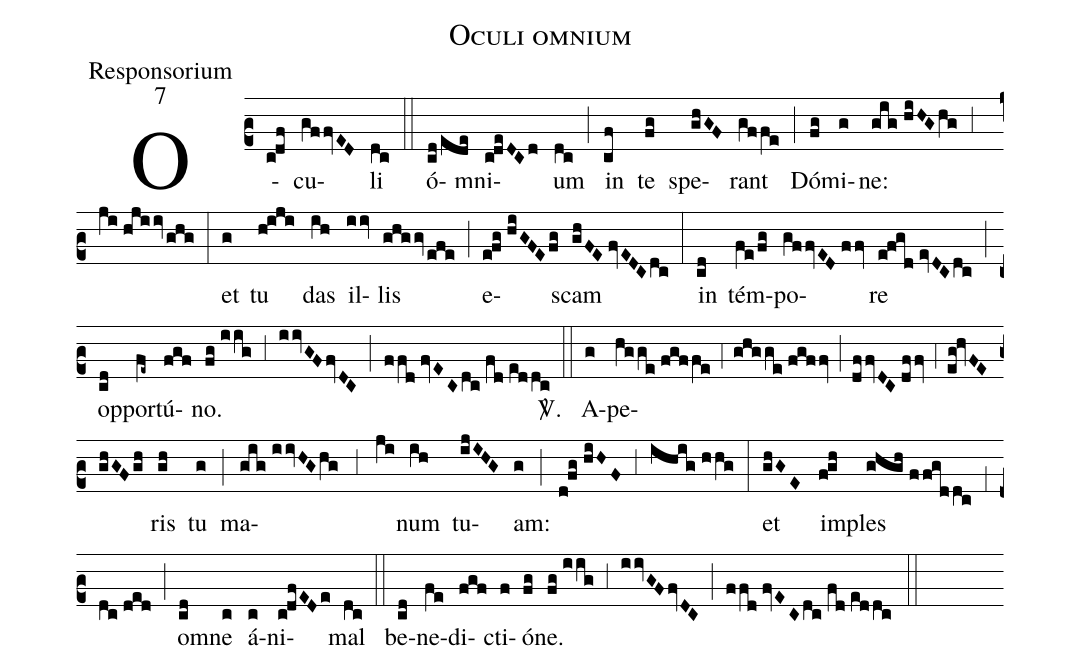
name:Oculi omnium;
office-part:Responsorium;
mode:7;
%%
(c2) O(c!df)cu(gffvED)li(dc) (::) ó(cd/ede)mni(c!deDCd)um(dc) (;) in(cf) te(fg) spe(ghGF)rant(gffe) (;) Dó(fg)mi(g)ne:(gig//hiHG/hg) (;3) (ji//hjiiv/ghg) (:) et(g) tu(h!iji) das(ih) il(iiv)lis(ghggv/efe) (;) e(e!fg//hiGFE/fg)scam(ghFE//fvEDC/dc) (:) in(cd) tém(fe/fg)po(gffvED//ffv)re(e!fgd//evDC/dc) (;) op(cd)por(fe~)tú(fgf)no.(fg//iig) (;3) (iivGF/fvDC) (;) (ffd//fvEC/dc//fd//eddc) <sp>V/</sp>.(::) A(g)pe(hgge//fgffe;4ghgge//fgffv;dffvDC//dffv;4eg!hvFE//ghGF/gh)ris(gh) tu(g) (;) ma(gig//iivHG/hg;3ji)num(ih) tu(ijIHG)am:(g) (;) (d!fg//hiHF) (;3) (ihig//hhg) (:) et(ghGE) im(f!gh)ples(ghgh//ffgddc) (;1) (dc//ded) (;) o(cd)mne(c) á(c)ni(c!dfEDe)mal(dc) (::) be(cd)ne(fe)di(fgf)cti(f)ó(fg)ne.(fg//iig) (;3) (iivGF/fvDC) (;) (ffd//fvEC/dc//fd//eddc) (::)
